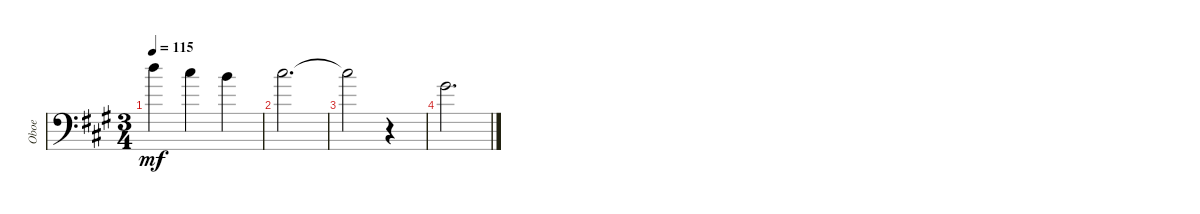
\track ("Oboe" "Oboe") {instrument oboe}
\staff {score}
\tuning (E4 B3 G3 D3 A2 E2 B1) {hide}
\ts (3 4)
\tempo 115
\clef f4
\ks a
10.1.4{dy mf} 9.1.4 7.1.4 |
9.1.2{d} |
9.1{t}.2 r.4 |
4.1.2{d}
